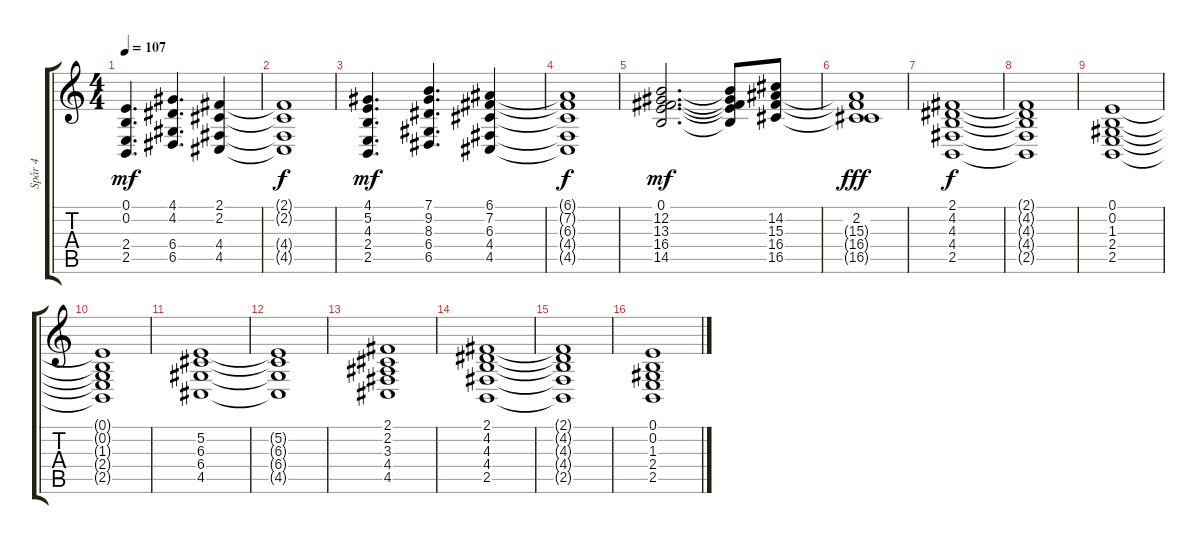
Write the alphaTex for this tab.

\track ("Spår 4" "Spår 4") {instrument synthstrings2}
\staff {score tabs}
\tuning (E4 B3 G3 D3 A2 E2) {hide}
\ts (4 4)
\tempo 107
\clef g2
\ks c
(0.1 0.2 2.4 2.5).4{d dy mf} (4.1 4.2 6.4 6.5).4{d} (2.1 2.2 4.4 4.5).4 |
(2.1{t} 2.2{t} 4.4{t} 4.5{t}).1{dy f} |
(4.1 5.2 4.3 2.4 2.5).4{d dy mf} (7.1 9.2 8.3 6.4 6.5).4{d} (6.1 7.2 6.3 4.4 4.5).4 |
(6.1{t} 7.2{t} 6.3{t} 4.4{t} 4.5{t}).1{dy f} |
(0.1 12.2 13.3 16.4 14.5).2{d dy mf} (0.1{t} 12.2{t} 13.3{t} 16.4{t} 14.5{t}).8 (14.2 15.3 16.4 16.5).8 |
(2.2 15.3{t} 16.4{t} 16.5{t}).1{dy fff} |
(2.1 4.2 4.3 4.4 2.5).1{dy f} |
(2.1{t} 4.2{t} 4.3{t} 4.4{t} 2.5{t}).1 |
(0.1 0.2 1.3 2.4 2.5).1 |
(0.1{t} 0.2{t} 1.3{t} 2.4{t} 2.5{t}).1 |
(5.2 6.3 6.4 4.5).1 |
(5.2{t} 6.3{t} 6.4{t} 4.5{t}).1 |
(2.1 2.2 3.3 4.4 4.5).1 |
(2.1 4.2 4.3 4.4 2.5).1 |
(2.1{t} 4.2{t} 4.3{t} 4.4{t} 2.5{t}).1 |
(0.1 0.2 1.3 2.4 2.5).1
